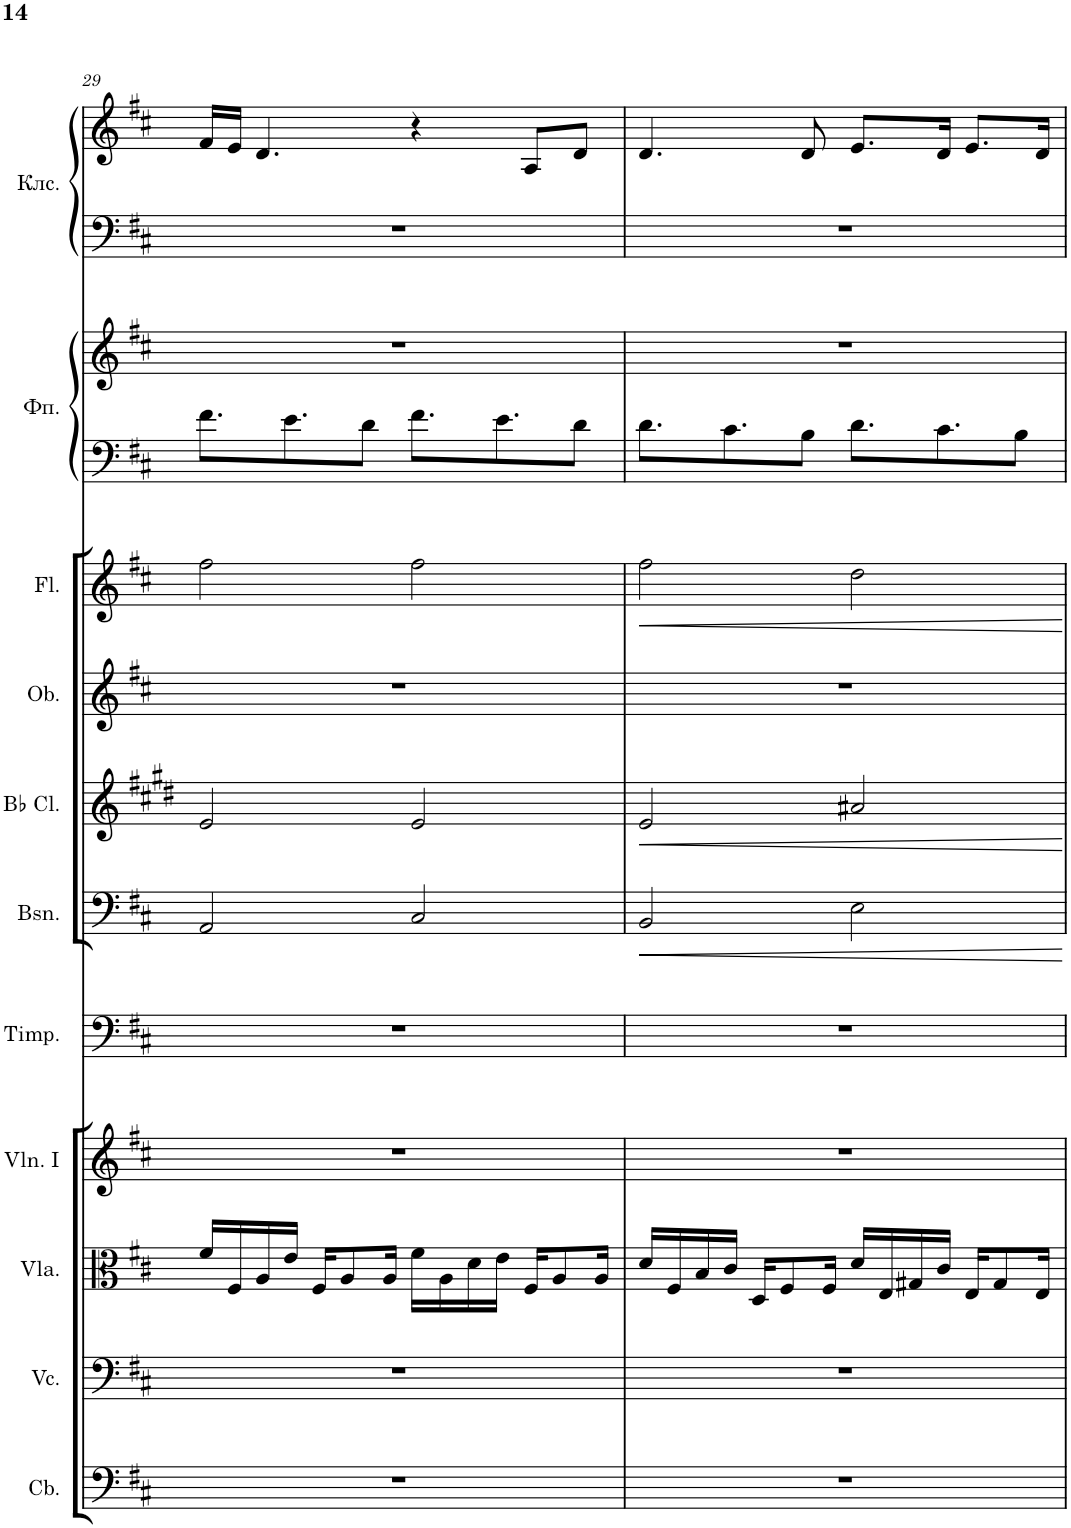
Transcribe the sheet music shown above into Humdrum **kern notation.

**kern	**kern	**kern	**kern	**kern	**kern	**kern	**kern	**kern	**kern	**kern	**kern	**kern
*part11	*part10	*part9	*part8	*part7	*part6	*part5	*part4	*part3	*part2	*part2	*part1	*part1
*staff13	*staff12	*staff11	*staff10	*staff9	*staff8	*staff7	*staff6	*staff5	*staff4	*staff3	*staff2	*staff1
*I"Contrabasses	*I"Violoncellos	*I"Violas	*I"Violins I	*I"Timpani	*I"Bassoons	*I"Clarinets in Bb	*I"Oboes	*I"Flutes	*I"Фортепиано	*	*I"Клавесин	*
*I'Cb.	*I'Vc.	*I'Vla.	*I'Vln. I	*I'Timp.	*I'Bsn.	*	*I'Ob.	*I'Fl.	*	*	*	*
!!LO:PB:g=z
*clefF4	*clefF4	*clefC3	*clefG2	*clefF4	*clefF4	*clefG2	*clefG2	*clefG2	*clefF4	*clefG2	*clefF4	*clefG2
*Trd7c12	*	*	*	*	*	*Trd1c2	*	*	*	*	*	*
*k[f#c#]	*k[f#c#]	*k[f#c#]	*k[f#c#]	*k[f#c#]	*k[f#c#]	*k[f#c#g#d#]	*k[f#c#]	*k[f#c#]	*k[f#c#]	*k[f#c#]	*k[f#c#]	*k[f#c#]
*M4/4	*M4/4	*M4/4	*M4/4	*M4/4	*M4/4	*M4/4	*M4/4	*M4/4	*M4/4	*M4/4	*M4/4	*M4/4
=29	=29	=29	=29	=29	=29	=29	=29	=29	=29	=29	=29	=29
1r	1r	16f#/LL	1r	1r	2AA/	2e/	1r	2ff#\	8.f#\L	1r	1r	16f#/LL
.	.	16F#/	.	.	.	.	.	.	.	.	.	16e/JJ
.	.	16A/	.	.	.	.	.	.	.	.	.	4.d/
.	.	16e/JJ	.	.	.	.	.	.	8.e\	.	.	.
.	.	16F#/KL	.	.	.	.	.	.	.	.	.	.
.	.	8A/	.	.	.	.	.	.	.	.	.	.
.	.	.	.	.	.	.	.	.	8d\J	.	.	.
.	.	16A/Jk	.	.	.	.	.	.	.	.	.	.
.	.	16f#\LL	.	.	2C#/	2e/	.	2ff#\	8.f#\L	.	.	4r
.	.	16A\	.	.	.	.	.	.	.	.	.	.
.	.	16d\	.	.	.	.	.	.	.	.	.	.
.	.	16e\JJ	.	.	.	.	.	.	8.e\	.	.	.
.	.	16F#/KL	.	.	.	.	.	.	.	.	.	8A/L
.	.	8A/	.	.	.	.	.	.	.	.	.	.
.	.	.	.	.	.	.	.	.	8d\J	.	.	8d/J
.	.	16A/Jk	.	.	.	.	.	.	.	.	.	.
=30	=30	=30	=30	=30	=30	=30	=30	=30	=30	=30	=30	=30
1r	1r	16d/LL	1r	1r	2BB/	2e/	1r	2ff#\	8.d\L	1r	1r	4.d/
.	.	16F#/	.	.	.	.	.	.	.	.	.	.
.	.	16B/	.	.	.	.	.	.	.	.	.	.
.	.	16c#/JJ	.	.	.	.	.	.	8.c#\	.	.	.
.	.	16D/KL	.	.	.	.	.	.	.	.	.	.
.	.	8F#/	.	.	.	.	.	.	.	.	.	.
.	.	.	.	.	.	.	.	.	8B\J	.	.	8d/
.	.	16F#/Jk	.	.	.	.	.	.	.	.	.	.
.	.	16d/LL	.	.	2E\	2a#X/	.	2dd\	8.d\L	.	.	8.e/L
.	.	16E/	.	.	.	.	.	.	.	.	.	.
.	.	16G#X/	.	.	.	.	.	.	.	.	.	.
.	.	16c#/JJ	.	.	.	.	.	.	8.c#\	.	.	16d/Jk
.	.	16E/KL	.	.	.	.	.	.	.	.	.	8.e/L
.	.	8G#/	.	.	.	.	.	.	.	.	.	.
.	.	.	.	.	.	.	.	.	8B\J	.	.	.
.	.	16E/Jk	.	.	.	.	.	.	.	.	.	16d/Jk
=	=	=	=	=	=	=	=	=	=	=	=	=
*-	*-	*-	*-	*-	*-	*-	*-	*-	*-	*-	*-	*-
